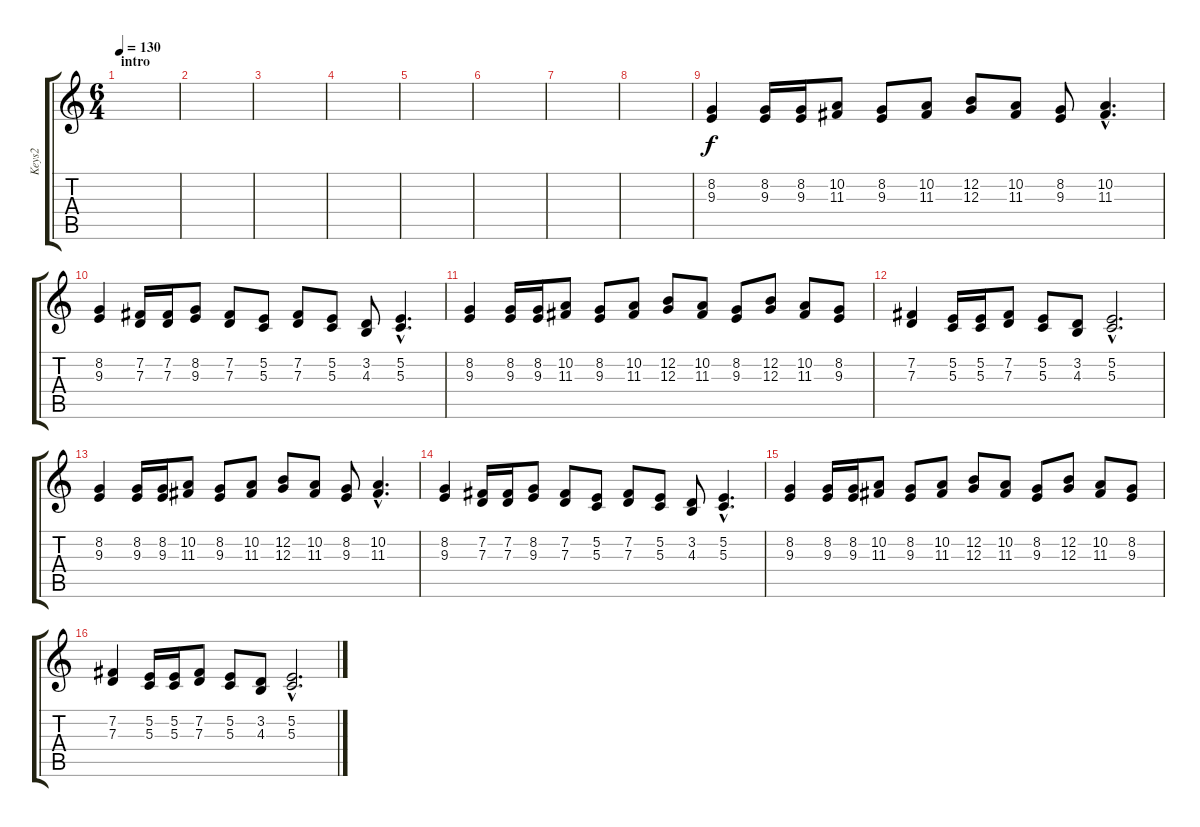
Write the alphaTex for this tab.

\track ("Keys2" "Keys2") {instrument stringensemble1}
\staff {score tabs}
\tuning (E4 B3 G3 D3 A2 E2) {hide}
\ts (6 4)
\section ("" "intro")
\tempo 130
\clef g2
\ks c
|
|
|
|
|
|
|
|
(8.2 9.3).4 (8.2 9.3).16 (8.2 9.3).16 (10.2 11.3).8 (8.2 9.3).8 (10.2 11.3).8 (12.2 12.3).8 (10.2 11.3).8 (8.2 9.3).8 (10.2{hac} 11.3{hac}).4{d} |
(8.2 9.3).4 (7.2 7.3).16 (7.2 7.3).16 (8.2 9.3).8 (7.2 7.3).8 (5.2 5.3).8 (7.2 7.3).8 (5.2 5.3).8 (3.2 4.3).8 (5.2{hac} 5.3{hac}).4{d} |
(8.2 9.3).4 (8.2 9.3).16 (8.2 9.3).16 (10.2 11.3).8 (8.2 9.3).8 (10.2 11.3).8 (12.2 12.3).8 (10.2 11.3).8 (8.2 9.3).8 (12.2 12.3).8 (10.2 11.3).8 (8.2 9.3).8 |
(7.2 7.3).4 (5.2 5.3).16 (5.2 5.3).16 (7.2 7.3).8 (5.2 5.3).8 (3.2 4.3).8 (5.2{hac} 5.3{hac}).2{d} |
(8.2 9.3).4 (8.2 9.3).16 (8.2 9.3).16 (10.2 11.3).8 (8.2 9.3).8 (10.2 11.3).8 (12.2 12.3).8 (10.2 11.3).8 (8.2 9.3).8 (10.2{hac} 11.3{hac}).4{d} |
(8.2 9.3).4 (7.2 7.3).16 (7.2 7.3).16 (8.2 9.3).8 (7.2 7.3).8 (5.2 5.3).8 (7.2 7.3).8 (5.2 5.3).8 (3.2 4.3).8 (5.2{hac} 5.3{hac}).4{d} |
(8.2 9.3).4 (8.2 9.3).16 (8.2 9.3).16 (10.2 11.3).8 (8.2 9.3).8 (10.2 11.3).8 (12.2 12.3).8 (10.2 11.3).8 (8.2 9.3).8 (12.2 12.3).8 (10.2 11.3).8 (8.2 9.3).8 |
(7.2 7.3).4 (5.2 5.3).16 (5.2 5.3).16 (7.2 7.3).8 (5.2 5.3).8 (3.2 4.3).8 (5.2{hac} 5.3{hac}).2{d}
